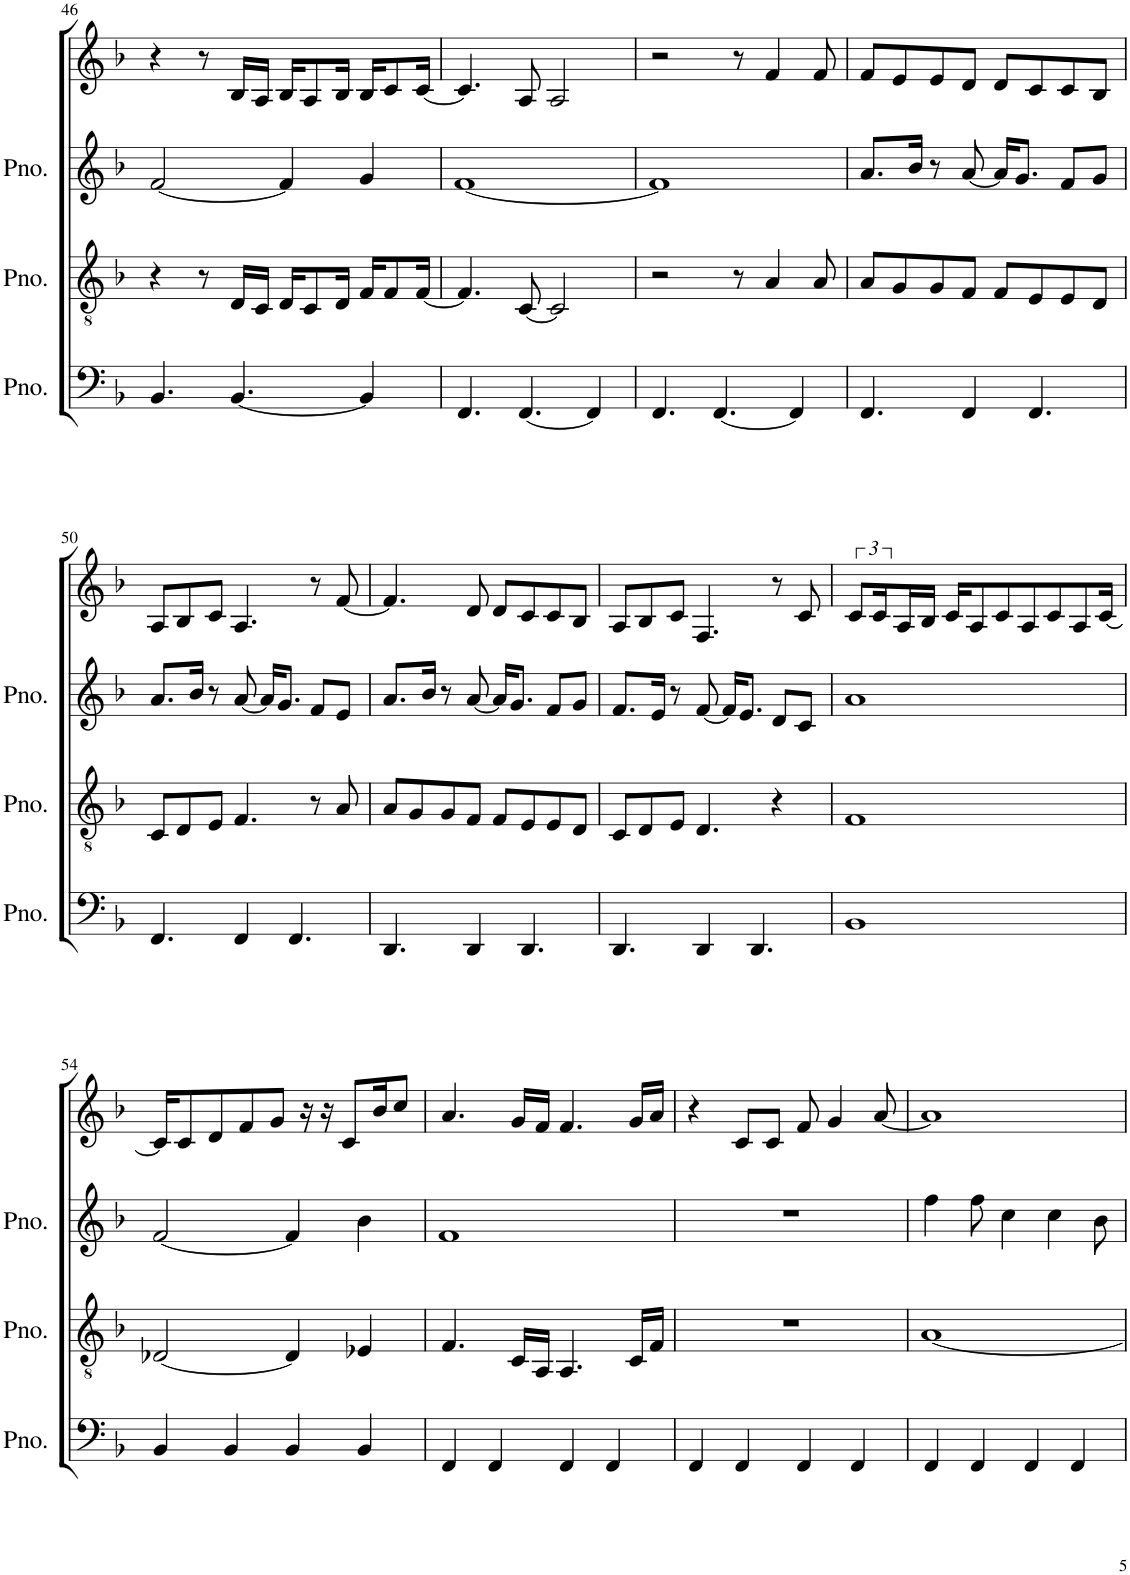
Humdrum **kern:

**kern	**kern	**kern	**kern
*part4	*part3	*part2	*part1
*staff4	*staff3	*staff2	*staff1
*I"Base	*I"Chorus2	*I"Chorus1	*I"Vocal
!!LO:PB:g=z
*clefF4	*clefGv2	*clefG2	*clefG2
*k[b-]	*k[b-]	*k[b-]	*k[b-]
*M4/4	*M4/4	*M4/4	*M4/4
=46	=46	=46	=46
4.BB-/	4r	[2f/	4r
.	8r	.	8r
[4.BB-/	16D/LL	.	16B-/LL
.	16C/JJ	.	16A/JJ
.	16D/KL	4f/]	16B-/KL
.	8C/	.	8A/
.	16D/Jk	.	16B-/Jk
4BB-/]	16F/KL	4g/	16B-/KL
.	8F/	.	8c/
.	[16F/Jk	.	[16c/Jk
=47	=47	=47	=47
4.FF/	4.F/]	[1f	4.c/]
[4.FF/	[8C/	.	8A/
.	2C/]	.	2A/
4FF/]	.	.	.
=48	=48	=48	=48
4.FF/	2r	1f]	2r
[4.FF/	.	.	.
.	8r	.	8r
.	4A/	.	4f/
4FF/]	.	.	.
.	8A/	.	8f/
=49	=49	=49	=49
4.FF/	8A/L	8.a/L	8f/L
.	8G/	.	8e/
.	.	16b-/Jk	.
.	8G/	8r	8e/
4FF/	8F/J	[8a/	8d/J
.	8F/L	16a/KL]	8d/L
.	.	8.g/J	.
4.FF/	8E/	.	8c/
.	8E/	8f/L	8c/
.	8D/J	8g/J	8B-/J
!!LO:LB:g=z
=50	=50	=50	=50
4.FF/	8C/L	8.a/L	8A/L
.	8D/	.	8B-/
.	.	16b-/Jk	.
.	8E/J	8r	8c/J
4FF/	4.F/	[8a/	4.A/
.	.	16a/KL]	.
.	.	8.g/J	.
4.FF/	.	.	.
.	8r	8f/L	8r
.	8A/	8e/J	[8f/
=51	=51	=51	=51
4.DD/	8A/L	8.a/L	4.f/]
.	8G/	.	.
.	.	16b-/Jk	.
.	8G/	8r	.
4DD/	8F/J	[8a/	8d/
.	8F/L	16a/KL]	8d/L
.	.	8.g/J	.
4.DD/	8E/	.	8c/
.	8E/	8f/L	8c/
.	8D/J	8g/J	8B-/J
=52	=52	=52	=52
4.DD/	8C/L	8.f/L	8A/L
.	8D/	.	8B-/
.	.	16e/Jk	.
.	8E/J	8r	8c/J
4DD/	4.D/	[8f/	4.F/
.	.	16f/KL]	.
.	.	8.e/J	.
4.DD/	.	.	.
.	4r	8d/L	8r
.	.	8c/J	8c/
=53	=53	=53	=53
1BB-	1F	1a	12c/L
.	.	.	24c/L
.	.	.	16A/
.	.	.	16B-/JJ
.	.	.	16c/KL
.	.	.	8A/
.	.	.	8c/
.	.	.	8A/
.	.	.	8c/
.	.	.	8A/
.	.	.	[16c/Jk
!!LO:LB:g=z
=54	=54	=54	=54
4BB-/	[2D-X/	[2f/	16c/KL]
.	.	.	8c/
.	.	.	8d/
4BB-/	.	.	.
.	.	.	8f/
.	.	.	8g/J
4BB-/	4D-/]	4f/]	.
.	.	.	16r
.	.	.	16r
.	.	.	8c/L
4BB-/	4E-X/	4b-\	.
.	.	.	16b-/K
.	.	.	8cc/J
=55	=55	=55	=55
4FF/	4.F/	1f	4.a/
4FF/	.	.	.
.	16C/LL	.	16g/LL
.	16AA/JJ	.	16f/JJ
4FF/	4.AA/	.	4.f/
4FF/	.	.	.
.	16C/LL	.	16g/LL
.	16F/JJ	.	16a/JJ
=56	=56	=56	=56
4FF/	1r	1r	4r
4FF/	.	.	8c/L
.	.	.	8c/J
4FF/	.	.	8f/
.	.	.	4g/
4FF/	.	.	.
.	.	.	[8a/
=57	=57	=57	=57
4FF/	[1A	4ff\	1a]
4FF/	.	8ff\	.
.	.	4cc\	.
4FF/	.	.	.
.	.	4cc\	.
4FF/	.	.	.
.	.	8b-\	.
=	=	=	=
*-	*-	*-	*-
